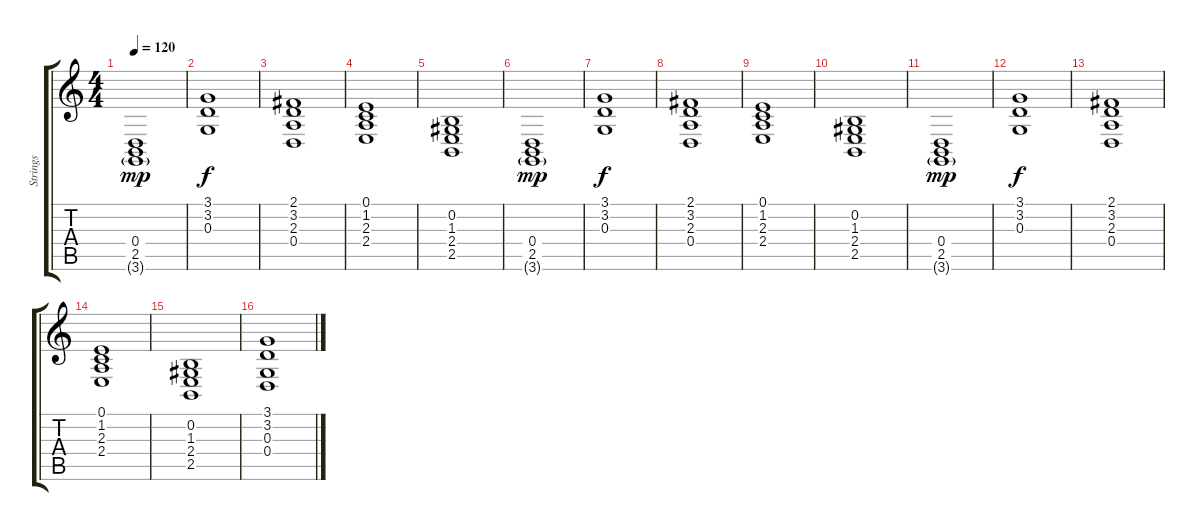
\track ("Strings" "Strings") {instrument stringensemble1}
\staff {score tabs}
\tuning (E4 B3 G3 D3 A2 E2) {hide}
\ts (4 4)
\tempo 120
\clef g2
\ks c
(0.4 2.5 3.6{g}).1{dy mp} |
(3.1 3.2 0.3).1{dy f} |
(2.1 3.2 2.3 0.4).1 |
(0.1 1.2 2.3 2.4).1 |
(0.2 1.3 2.4 2.5).1 |
(0.4 2.5 3.6{g}).1{dy mp} |
(3.1 3.2 0.3).1{dy f} |
(2.1 3.2 2.3 0.4).1 |
(0.1 1.2 2.3 2.4).1 |
(0.2 1.3 2.4 2.5).1 |
(0.4 2.5 3.6{g}).1{dy mp} |
(3.1 3.2 0.3).1{dy f} |
(2.1 3.2 2.3 0.4).1 |
(0.1 1.2 2.3 2.4).1 |
(0.2 1.3 2.4 2.5).1 |
(3.1 3.2 0.3 0.4).1
